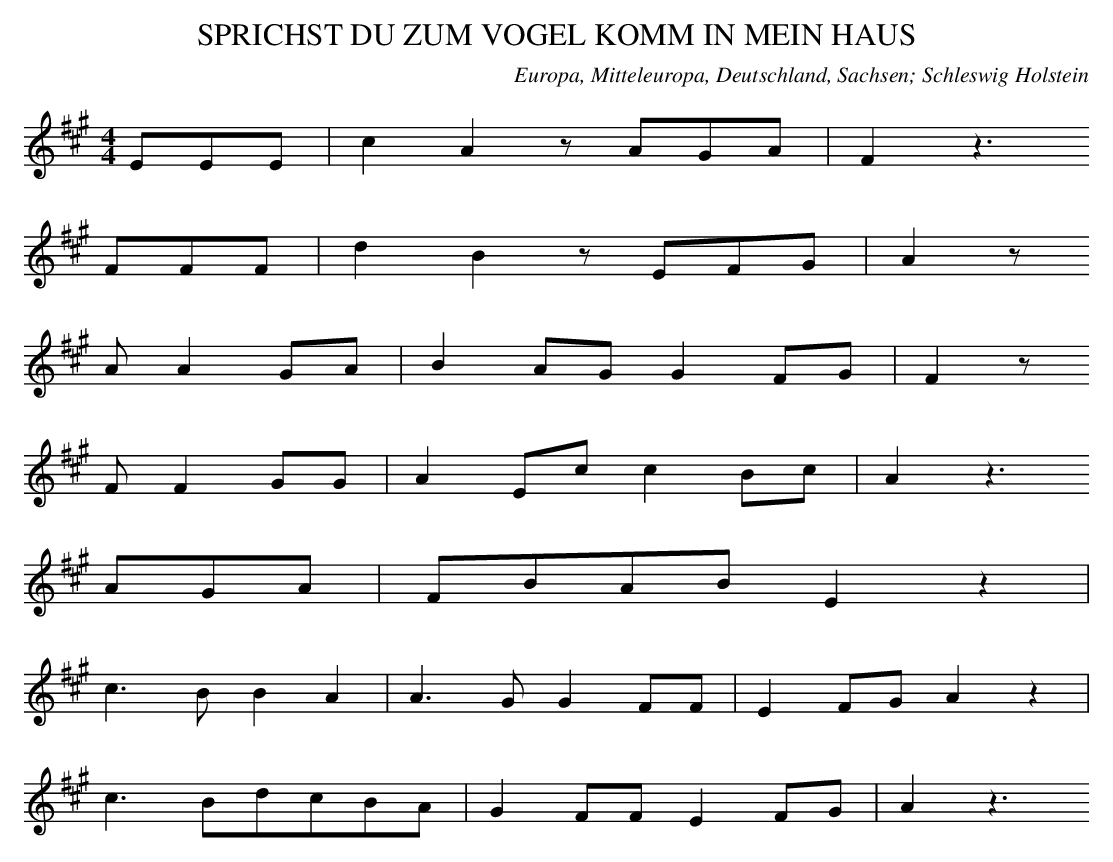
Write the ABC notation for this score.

X:1
T: SPRICHST DU ZUM VOGEL KOMM IN MEIN HAUS
O: Europa, Mitteleuropa, Deutschland, Sachsen; Schleswig Holstein
M: 4/4
L: 1/8
K: A
EEE | c2A2zAGA | F2z3
FFF | d2B2zEFG | A2z
AA2GA | B2AGG2FG | F2z
FF2GG | A2Ecc2Bc | A2z3
AGA | FBABE2z2 |
c3BB2A2 | A3GG2FF | E2FGA2z2 |
c3BdcBA | G2FFE2FG | A2z3
